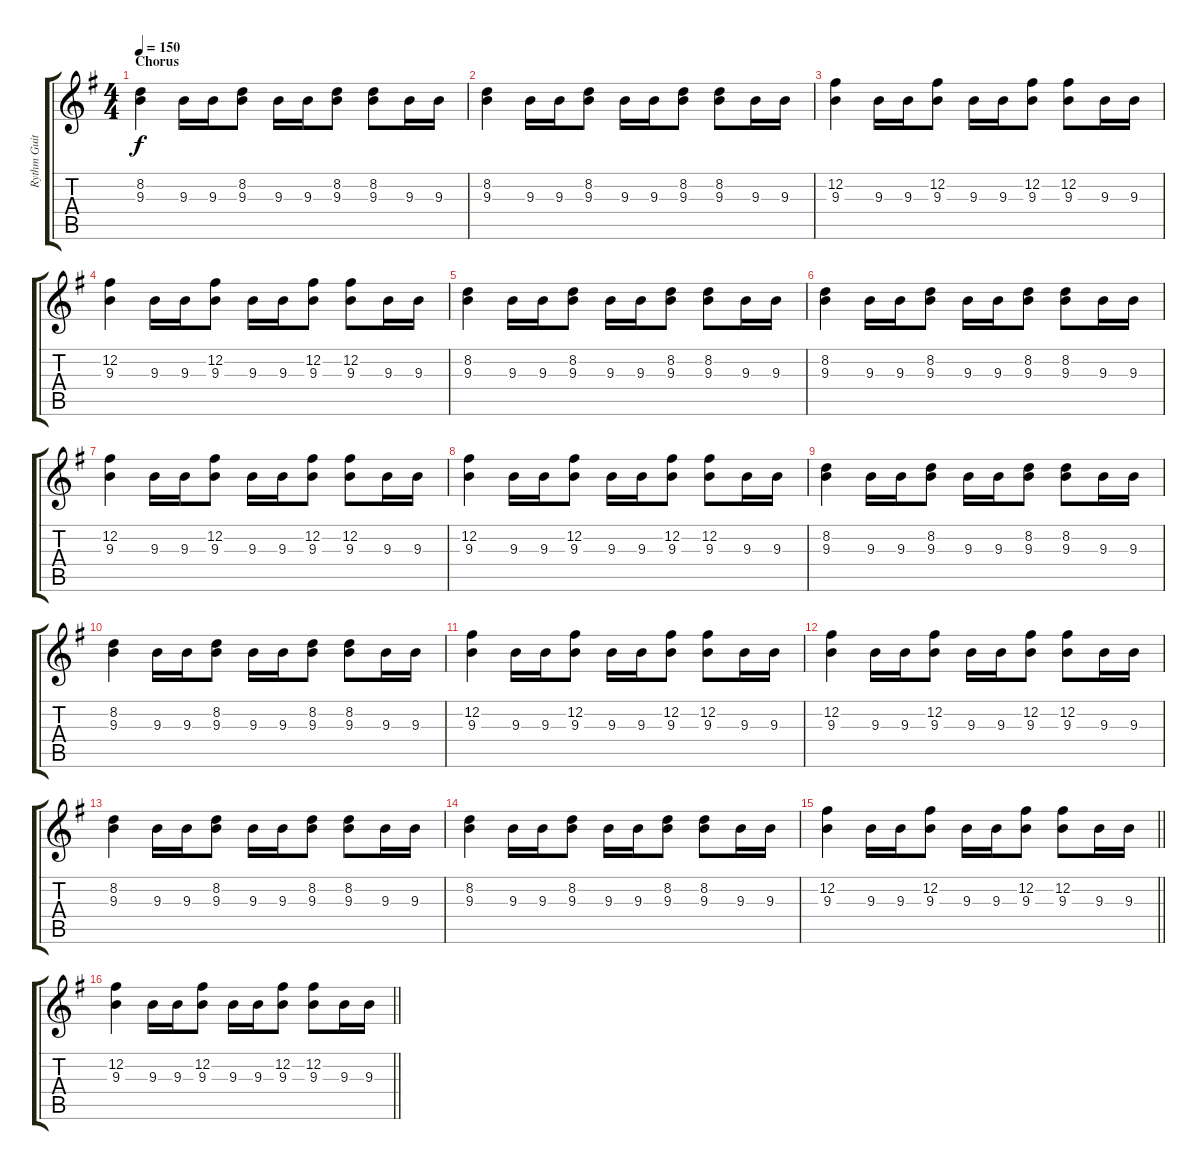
\track ("Rythm Guitar 2" "Rythm Guit") {instrument distortionguitar}
\staff {score tabs}
\tuning (B3 Gb3 D3 A2 E2 B1) {hide}
\ts (4 4)
\section ("" "Chorus")
\tempo 150
\clef g2
\ks g
(8.2 9.3).4{dy f} 9.3.16 9.3.16 (8.2 9.3).8 9.3.16 9.3.16 (8.2 9.3).8 (8.2 9.3).8 9.3.16 9.3.16 |
(8.2 9.3).4 9.3.16 9.3.16 (8.2 9.3).8 9.3.16 9.3.16 (8.2 9.3).8 (8.2 9.3).8 9.3.16 9.3.16 |
(12.2 9.3).4 9.3.16 9.3.16 (12.2 9.3).8 9.3.16 9.3.16 (12.2 9.3).8 (12.2 9.3).8 9.3.16 9.3.16 |
(12.2 9.3).4 9.3.16 9.3.16 (12.2 9.3).8 9.3.16 9.3.16 (12.2 9.3).8 (12.2 9.3).8 9.3.16 9.3.16 |
(8.2 9.3).4 9.3.16 9.3.16 (8.2 9.3).8 9.3.16 9.3.16 (8.2 9.3).8 (8.2 9.3).8 9.3.16 9.3.16 |
(8.2 9.3).4 9.3.16 9.3.16 (8.2 9.3).8 9.3.16 9.3.16 (8.2 9.3).8 (8.2 9.3).8 9.3.16 9.3.16 |
(12.2 9.3).4 9.3.16 9.3.16 (12.2 9.3).8 9.3.16 9.3.16 (12.2 9.3).8 (12.2 9.3).8 9.3.16 9.3.16 |
(12.2 9.3).4 9.3.16 9.3.16 (12.2 9.3).8 9.3.16 9.3.16 (12.2 9.3).8 (12.2 9.3).8 9.3.16 9.3.16 |
(8.2 9.3).4 9.3.16 9.3.16 (8.2 9.3).8 9.3.16 9.3.16 (8.2 9.3).8 (8.2 9.3).8 9.3.16 9.3.16 |
(8.2 9.3).4 9.3.16 9.3.16 (8.2 9.3).8 9.3.16 9.3.16 (8.2 9.3).8 (8.2 9.3).8 9.3.16 9.3.16 |
(12.2 9.3).4 9.3.16 9.3.16 (12.2 9.3).8 9.3.16 9.3.16 (12.2 9.3).8 (12.2 9.3).8 9.3.16 9.3.16 |
(12.2 9.3).4 9.3.16 9.3.16 (12.2 9.3).8 9.3.16 9.3.16 (12.2 9.3).8 (12.2 9.3).8 9.3.16 9.3.16 |
(8.2 9.3).4 9.3.16 9.3.16 (8.2 9.3).8 9.3.16 9.3.16 (8.2 9.3).8 (8.2 9.3).8 9.3.16 9.3.16 |
(8.2 9.3).4 9.3.16 9.3.16 (8.2 9.3).8 9.3.16 9.3.16 (8.2 9.3).8 (8.2 9.3).8 9.3.16 9.3.16 |
\barLineRight lightlight
(12.2 9.3).4 9.3.16 9.3.16 (12.2 9.3).8 9.3.16 9.3.16 (12.2 9.3).8 (12.2 9.3).8 9.3.16 9.3.16 |
\barLineRight lightlight
(12.2 9.3).4 9.3.16 9.3.16 (12.2 9.3).8 9.3.16 9.3.16 (12.2 9.3).8 (12.2 9.3).8 9.3.16 9.3.16
